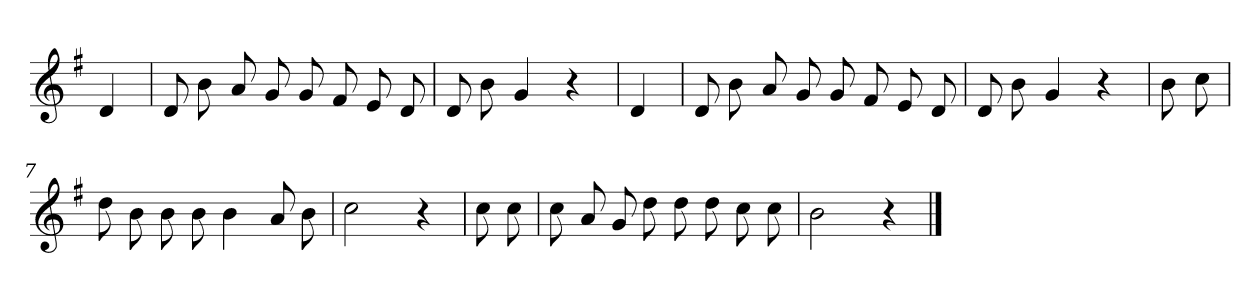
**kern
*part1
*staff1
*clefG2
*k[f#]
*G:
=
4d
=1
8d
8b
8a
8g
8g
8f#
8e
8d
=2
8d
8b
4g
4r
=3
4d
=4
8d
8b
8a
8g
8g
8f#
8e
8d
=5
8d
8b
4g
4r
=6
8b
8cc
=7
8dd
8b
8b
8b
4b
8a
8b
=8
2cc
4r
=9
8cc
8cc
=10
8cc
8a
8g
8dd
8dd
8dd
8cc
8cc
=11
2b
4r
==
*-
